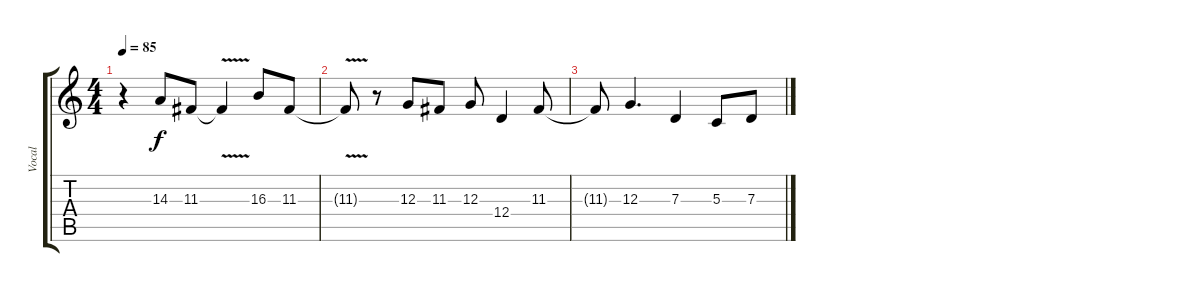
\track ("Vocal" "Vocal") {instrument fx1rain}
\staff {score tabs}
\tuning (E4 B3 G3 D3 A2 E2) {hide}
\ts (4 4)
\tempo 85
\clef g2
\ks c
r.4{dy f} 14.3.8 11.3.8 11.3{v t}.4 16.3.8 11.3.8 |
11.3{v t}.8 r.8 12.3.8 11.3.8 12.3.8 12.4.4 11.3.8 |
11.3{t}.8 12.3.4{d} 7.3.4 5.3.8 7.3.8
